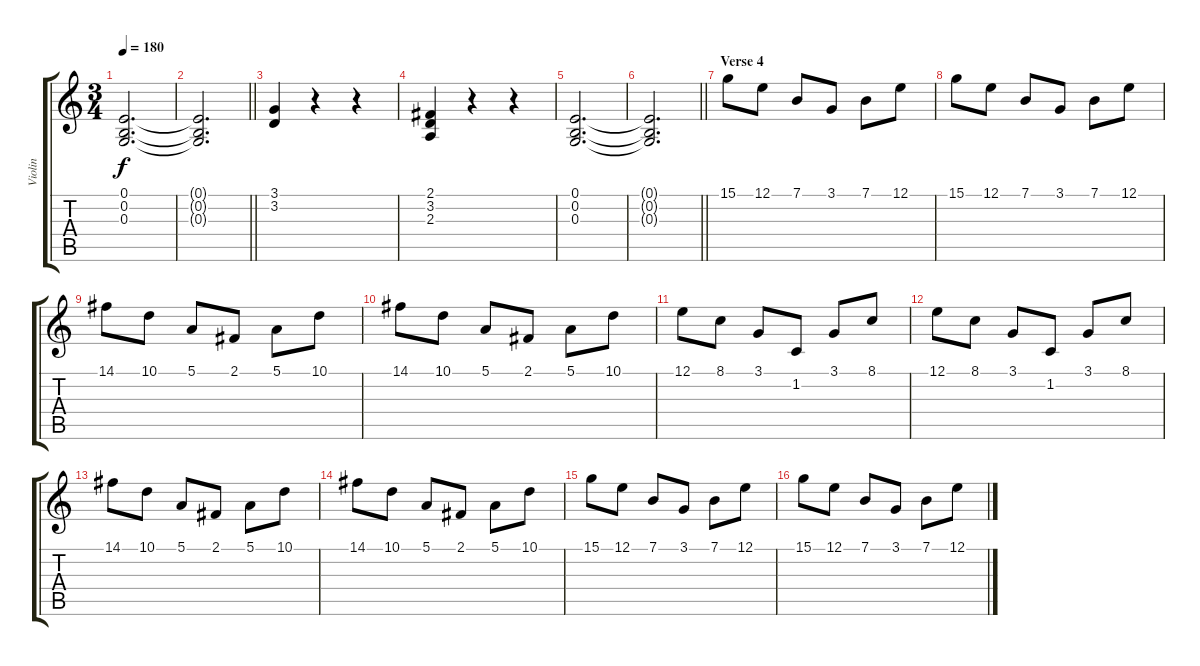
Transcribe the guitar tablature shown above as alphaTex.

\track ("Violin" "Violin") {instrument violin}
\staff {score tabs}
\tuning (E4 B3 G3 D3 A2 E2) {hide}
\ts (3 4)
\tempo 180
\clef g2
\ks c
(0.1 0.2 0.3).2{d dy f} |
\barLineRight lightlight
(0.1{t} 0.2{t} 0.3{t}).2{d} |
(3.1 3.2).4 r.4 r.4 |
(2.1 3.2 2.3).4 r.4 r.4 |
(0.1 0.2 0.3).2{d} |
\barLineRight lightlight
(0.1{t} 0.2{t} 0.3{t}).2{d} |
\section ("" "Verse 4")
15.1.8 12.1.8 7.1.8 3.1.8 7.1.8 12.1.8 |
15.1.8 12.1.8 7.1.8 3.1.8 7.1.8 12.1.8 |
14.1.8 10.1.8 5.1.8 2.1.8 5.1.8 10.1.8 |
14.1.8 10.1.8 5.1.8 2.1.8 5.1.8 10.1.8 |
12.1.8 8.1.8 3.1.8 1.2.8 3.1.8 8.1.8 |
12.1.8 8.1.8 3.1.8 1.2.8 3.1.8 8.1.8 |
14.1.8 10.1.8 5.1.8 2.1.8 5.1.8 10.1.8 |
14.1.8 10.1.8 5.1.8 2.1.8 5.1.8 10.1.8 |
15.1.8 12.1.8 7.1.8 3.1.8 7.1.8 12.1.8 |
15.1.8 12.1.8 7.1.8 3.1.8 7.1.8 12.1.8
